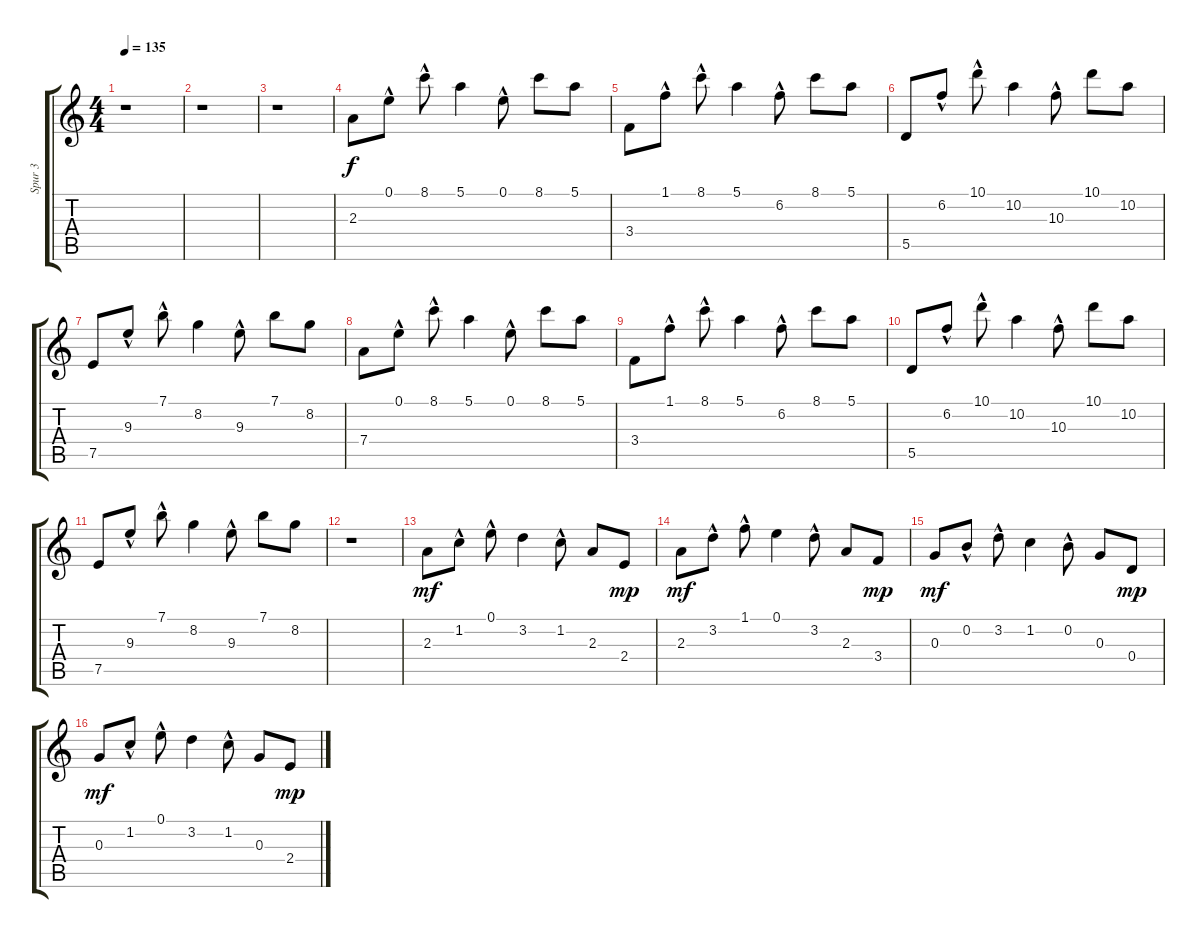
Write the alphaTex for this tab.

\track ("Spur 3" "Spur 3") {instrument acousticguitarsteel}
\staff {score tabs}
\tuning (E4 B3 G3 D3 A2 E2) {hide}
\ts (4 4)
\tempo 135
\clef g2
\ks c
r.1{dy mp} |
r.1 |
r.1 |
2.3.8{dy f} 0.1{hac}.8 8.1{hac}.8 5.1.4 0.1{hac}.8 8.1.8 5.1.8 |
3.4.8 1.1{hac}.8 8.1{hac}.8 5.1.4 6.2{hac}.8 8.1.8 5.1.8 |
5.5.8 6.2{hac}.8 10.1{hac}.8 10.2.4 10.3{hac}.8 10.1.8 10.2.8 |
7.5.8 9.3{hac}.8 7.1{hac}.8 8.2.4 9.3{hac}.8 7.1.8 8.2.8 |
7.4.8 0.1{hac}.8 8.1{hac}.8 5.1.4 0.1{hac}.8 8.1.8 5.1.8 |
3.4.8 1.1{hac}.8 8.1{hac}.8 5.1.4 6.2{hac}.8 8.1.8 5.1.8 |
5.5.8 6.2{hac}.8 10.1{hac}.8 10.2.4 10.3{hac}.8 10.1.8 10.2.8 |
7.5.8 9.3{hac}.8 7.1{hac}.8 8.2.4 9.3{hac}.8 7.1.8 8.2.8 |
r.1 |
2.3.8{dy mf} 1.2{hac}.8 0.1{hac}.8 3.2.4 1.2{hac}.8 2.3.8 2.4.8{dy mp} |
2.3.8{dy mf} 3.2{hac}.8 1.1{hac}.8 0.1.4 3.2{hac}.8 2.3.8 3.4.8{dy mp} |
0.3.8{dy mf} 0.2{hac}.8 3.2{hac}.8 1.2.4 0.2{hac}.8 0.3.8 0.4.8{dy mp} |
0.3.8{dy mf} 1.2{hac}.8 0.1{hac}.8 3.2.4 1.2{hac}.8 0.3.8 2.4.8{dy mp}
